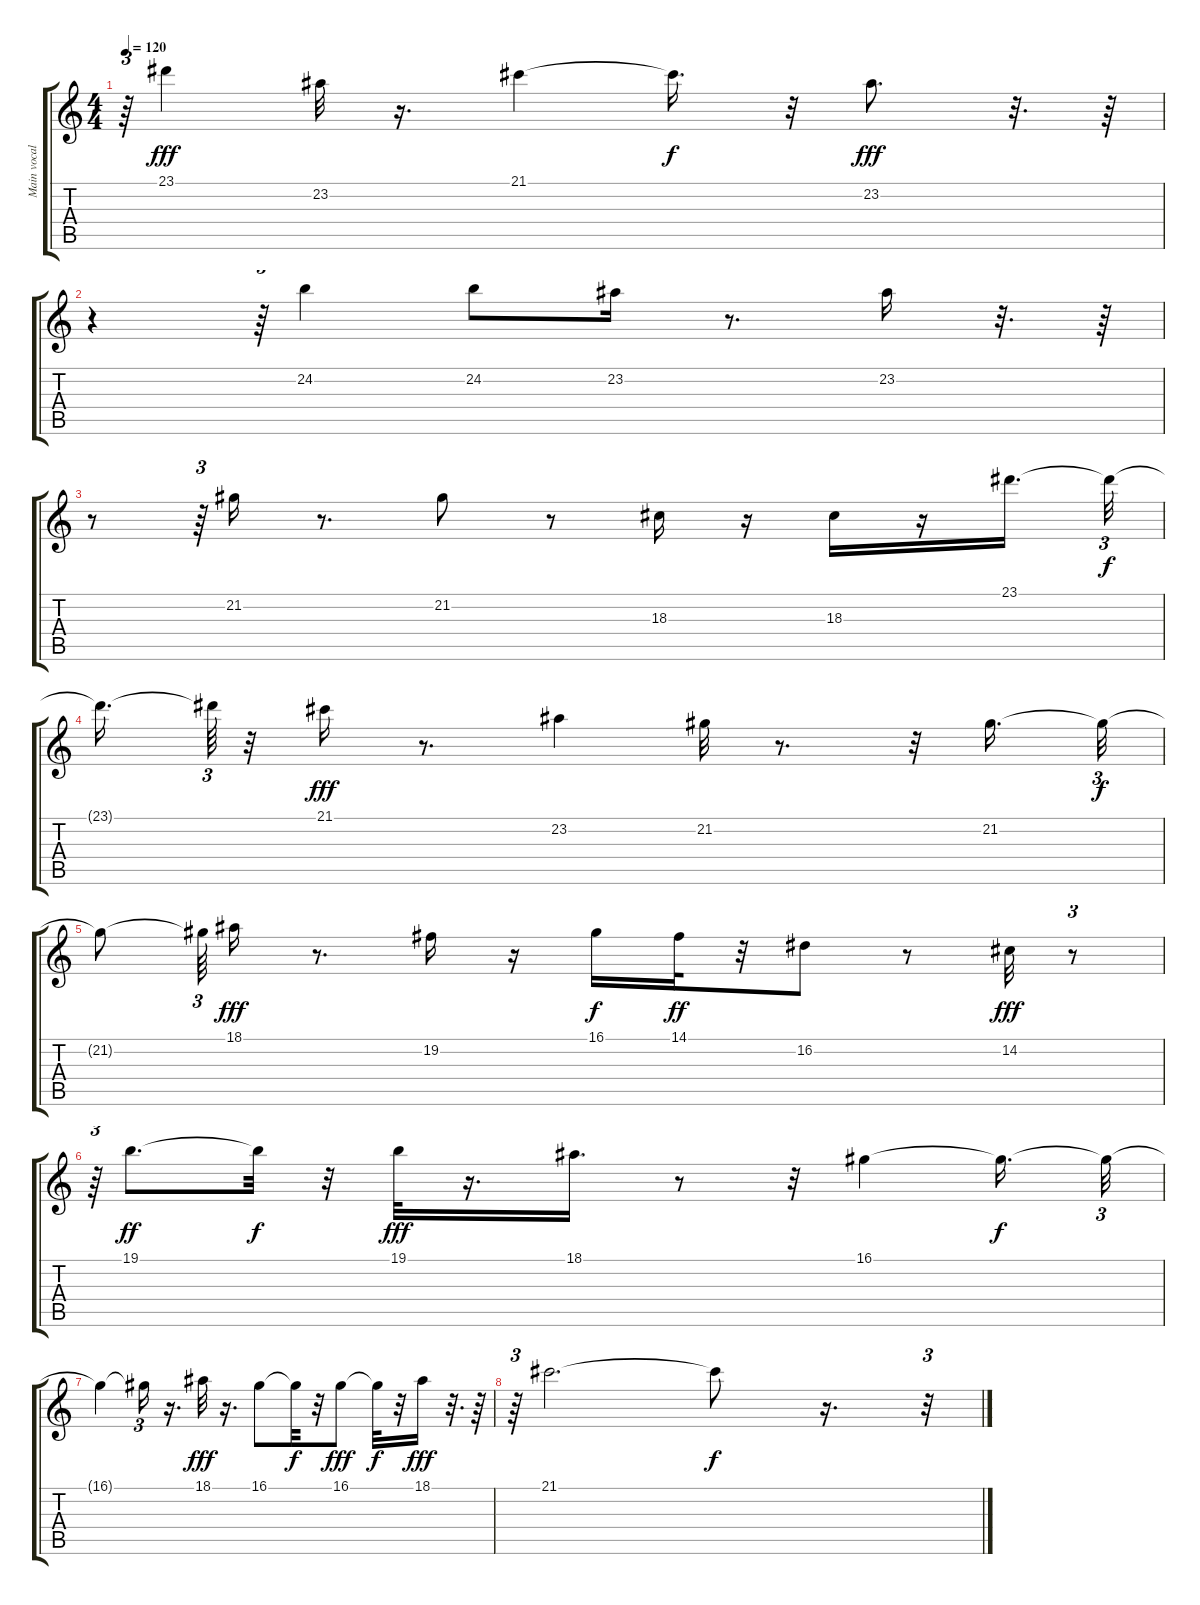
\track ("Main vocals" "Main vocal") {instrument panflute}
\staff {score tabs}
\tuning (E4 B3 G3 D3 A2 E2) {hide}
\ts (4 4)
\tempo 120
\clef g2
\ks c
r.64{tu (3 2) dy fff} 23.1.4 23.2.32 r.16{d} 21.1.4 21.1{t}.16{d dy f} r.32 23.2.8{d dy fff} r.32{d} r.64 |
r.4 r.64{tu (3 2)} 24.2.4 24.2.8 23.2.16 r.8{d} 23.2.16 r.32{d} r.64 |
r.8 r.64{tu (3 2)} 21.2.16 r.8{d} 21.2.8 r.8 18.3.16 r.16 18.3.16 r.16 23.1.16{d} 23.1{t}.32{tu (3 2) dy f} |
23.1{t}.16{d} 23.1{t}.64{tu (3 2)} r.32 21.1.16{dy fff} r.8{d} 23.2.4 21.2.32 r.8{d} r.32 21.2.16{d} 21.2{t}.32{tu (3 2) dy f} |
21.2{t}.8 21.2{t}.64{tu (3 2) beam splitsecondary} 18.1.16{dy fff} r.8{d} 19.2.16 r.16 16.1.16{dy f} 14.1.32{dy ff} r.32 16.2.8 r.8 14.2.32{dy fff} r.8{tu (3 2)} |
r.64{tu (3 2)} 19.1.8{d dy ff} 19.1{t}.32{dy f} r.32 19.1.32{dy fff} r.16{d} 18.1.16{d} r.8 r.32 16.1.4 16.1{t}.16{d dy f} 16.1{t}.32{tu (3 2)} |
16.1{t}.4 16.1{t}.16{tu (3 2)} r.16{d} 18.1.32{dy fff} r.16{d} 16.1.8 16.1{t}.32{dy f} r.32 16.1.8{dy fff} 16.1{t}.32{dy f} r.32 18.1.16{dy fff} r.32{d} r.64 |
r.64{tu (3 2)} 21.1.2{d} 21.1{t}.8{dy f} r.16{d} r.32{tu (3 2)}
